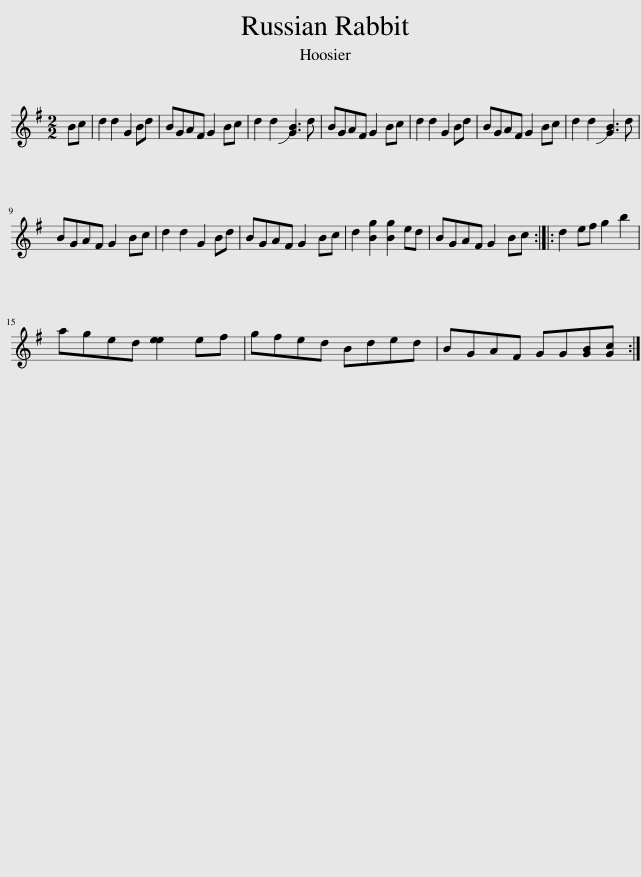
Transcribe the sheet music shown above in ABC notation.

X:1
L:1/8
M:2/2
I:linebreak $
K:G
V:1 treble
V:1
 Bc | d2 d2 G2 Bd | BGAF G2 Bc | d2 d2 !slide![GB]3 d | BGAF G2 Bc | %5
 d2 d2 G2 Bd | BGAF G2 Bc | d2 d2 !slide![GB]3 d |$ BGAF G2 Bc | d2 d2 G2 Bd | %10
 BGAF G2 Bc | d2 [Bg]2 [Bg]2 ed | BGAF G2 Bc :: d2 ef g2 b2 |$ aged [ee]2 ef | %15
 gfed Bded | BGAF GG[GB][Gc] :| %17
